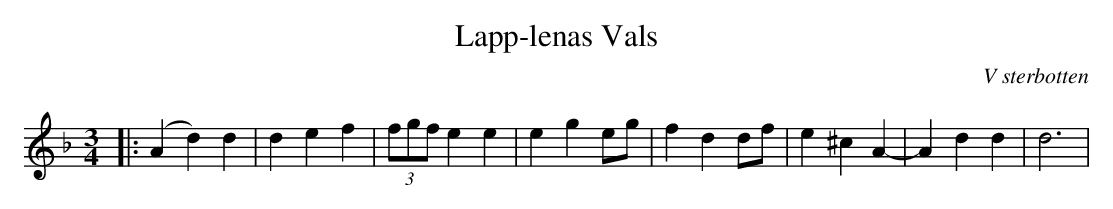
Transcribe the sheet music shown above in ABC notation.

X:1
T:Lapp-lenas Vals
O:V sterbotten
M:3/4
L:1/4
K:Dm
|: (Ad) d | def |(3f/g/f/ ee | eg e/g/ | fd d/f/ | e^cA- |Add | d3 |
